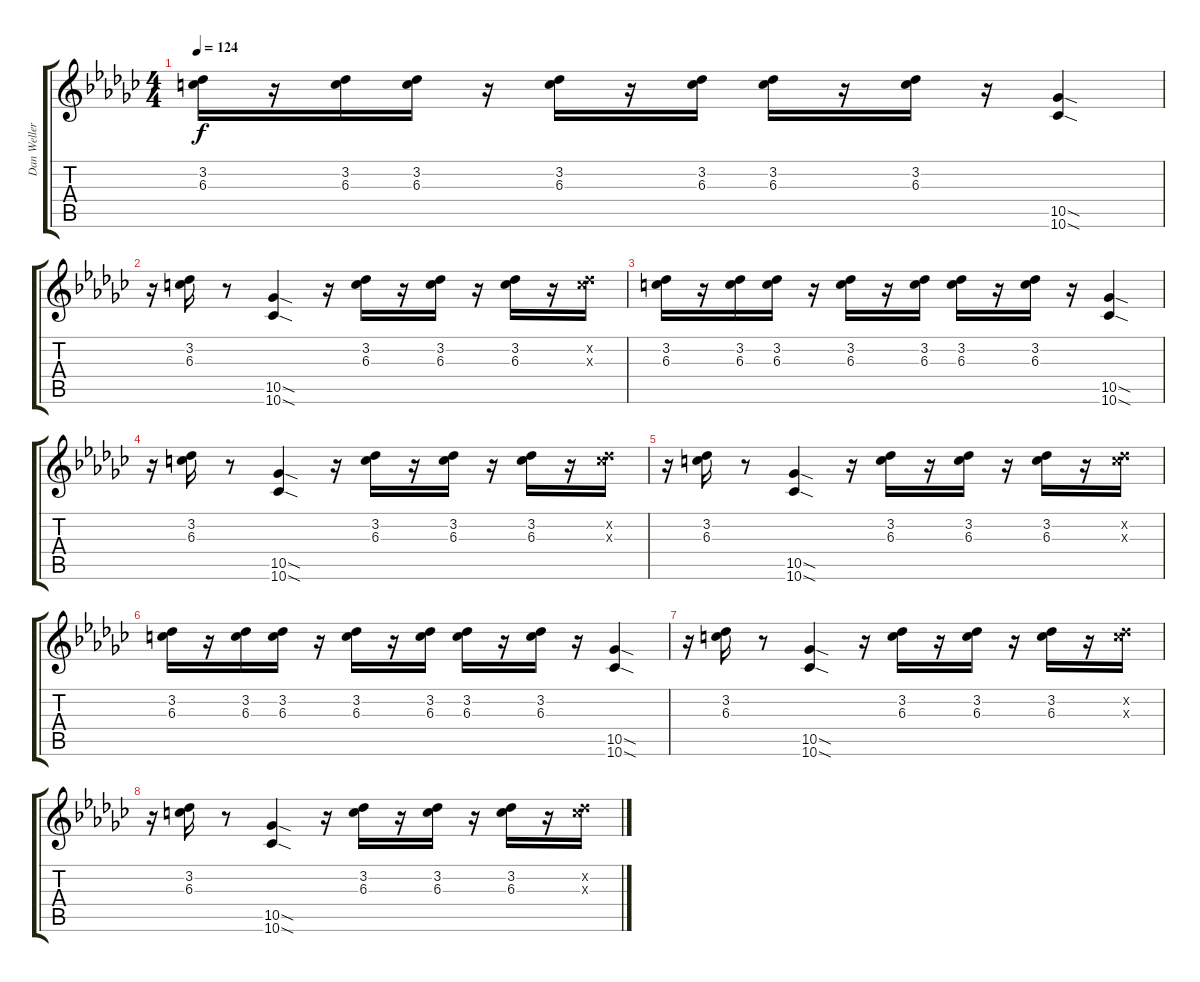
\track ("Dan Weller" "Dan Weller") {instrument overdrivenguitar}
\staff {score tabs}
\tuning (Eb4 Bb3 Gb3 Db3 Ab2 Db2) {hide}
\ts (4 4)
\tempo 124
\clef g2
\ks gb
(3.2 6.3).16{dy f} r.16 (3.2 6.3).16 (3.2 6.3).16 r.16 (3.2 6.3).16 r.16 (3.2 6.3).16 (3.2 6.3).16 r.16 (3.2 6.3).16 r.16 (10.5{sod} 10.6{sod}).4 |
r.16 (3.2 6.3).16 r.8 (10.5{sod} 10.6{sod}).4 r.16 (3.2 6.3).16 r.16 (3.2 6.3).16 r.16 (3.2 6.3).16 r.16 (3.2{x} 6.3{x}).16 |
(3.2 6.3).16 r.16 (3.2 6.3).16 (3.2 6.3).16 r.16 (3.2 6.3).16 r.16 (3.2 6.3).16 (3.2 6.3).16 r.16 (3.2 6.3).16 r.16 (10.5{sod} 10.6{sod}).4 |
r.16 (3.2 6.3).16 r.8 (10.5{sod} 10.6{sod}).4 r.16 (3.2 6.3).16 r.16 (3.2 6.3).16 r.16 (3.2 6.3).16 r.16 (3.2{x} 6.3{x}).16 |
r.16 (3.2 6.3).16 r.8 (10.5{sod} 10.6{sod}).4 r.16 (3.2 6.3).16 r.16 (3.2 6.3).16 r.16 (3.2 6.3).16 r.16 (3.2{x} 6.3{x}).16 |
(3.2 6.3).16 r.16 (3.2 6.3).16 (3.2 6.3).16 r.16 (3.2 6.3).16 r.16 (3.2 6.3).16 (3.2 6.3).16 r.16 (3.2 6.3).16 r.16 (10.5{sod} 10.6{sod}).4 |
r.16 (3.2 6.3).16 r.8 (10.5{sod} 10.6{sod}).4 r.16 (3.2 6.3).16 r.16 (3.2 6.3).16 r.16 (3.2 6.3).16 r.16 (3.2{x} 6.3{x}).16 |
r.16 (3.2 6.3).16 r.8 (10.5{sod} 10.6{sod}).4 r.16 (3.2 6.3).16 r.16 (3.2 6.3).16 r.16 (3.2 6.3).16 r.16 (3.2{x} 6.3{x}).16
